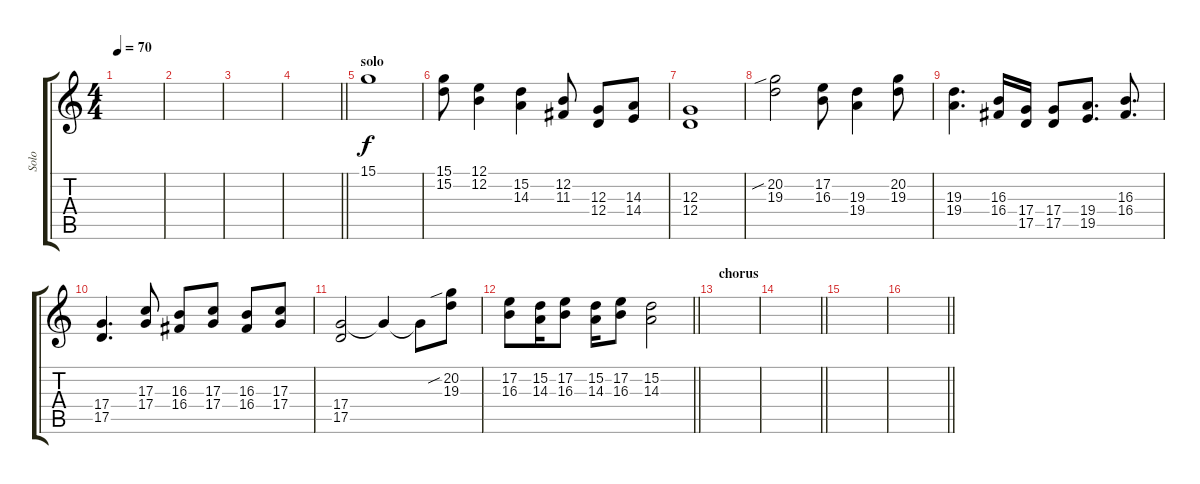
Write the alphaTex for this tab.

\track ("Solo" "Solo") {instrument altosax}
\staff {score tabs}
\tuning (E4 B3 G3 D3 A2 E2) {hide}
\ts (4 4)
\tempo 70
\clef g2
\ks c
|
|
|
\barLineRight lightlight
|
\section ("" "solo")
15.1.1 |
(15.1 15.2).8 (12.1 12.2).4 (15.2 14.3).4 (12.2 11.3).8 (12.3 12.4).8 (14.3 14.4).8 |
(12.3 12.4).1 |
(20.2{sib} 19.3).2 (17.2 16.3).8 (19.3 19.4).4 (20.2 19.3).8 |
(19.3 19.4).4{d} (16.3 16.4).16 (17.4 17.5).16 (17.4 17.5).8 (19.4 19.5).8{d} (16.3 16.4).8{d} |
(17.4 17.5).4{d} (17.3 17.4).8 (16.3 16.4).8 (17.3 17.4).8 (16.3 16.4).8 (17.3 17.4).8 |
(17.4 17.5).2 17.4{t}.4 17.4{t}.8 (20.2{sib} 19.3).8 |
\barLineRight lightlight
(17.2 16.3).8 (15.2 14.3).16 (17.2 16.3).8 (15.2 14.3).16 (17.2 16.3).8 (15.2 14.3).2 |
\section ("" "chorus")
|
\barLineRight lightlight
|
|
\barLineRight lightlight
